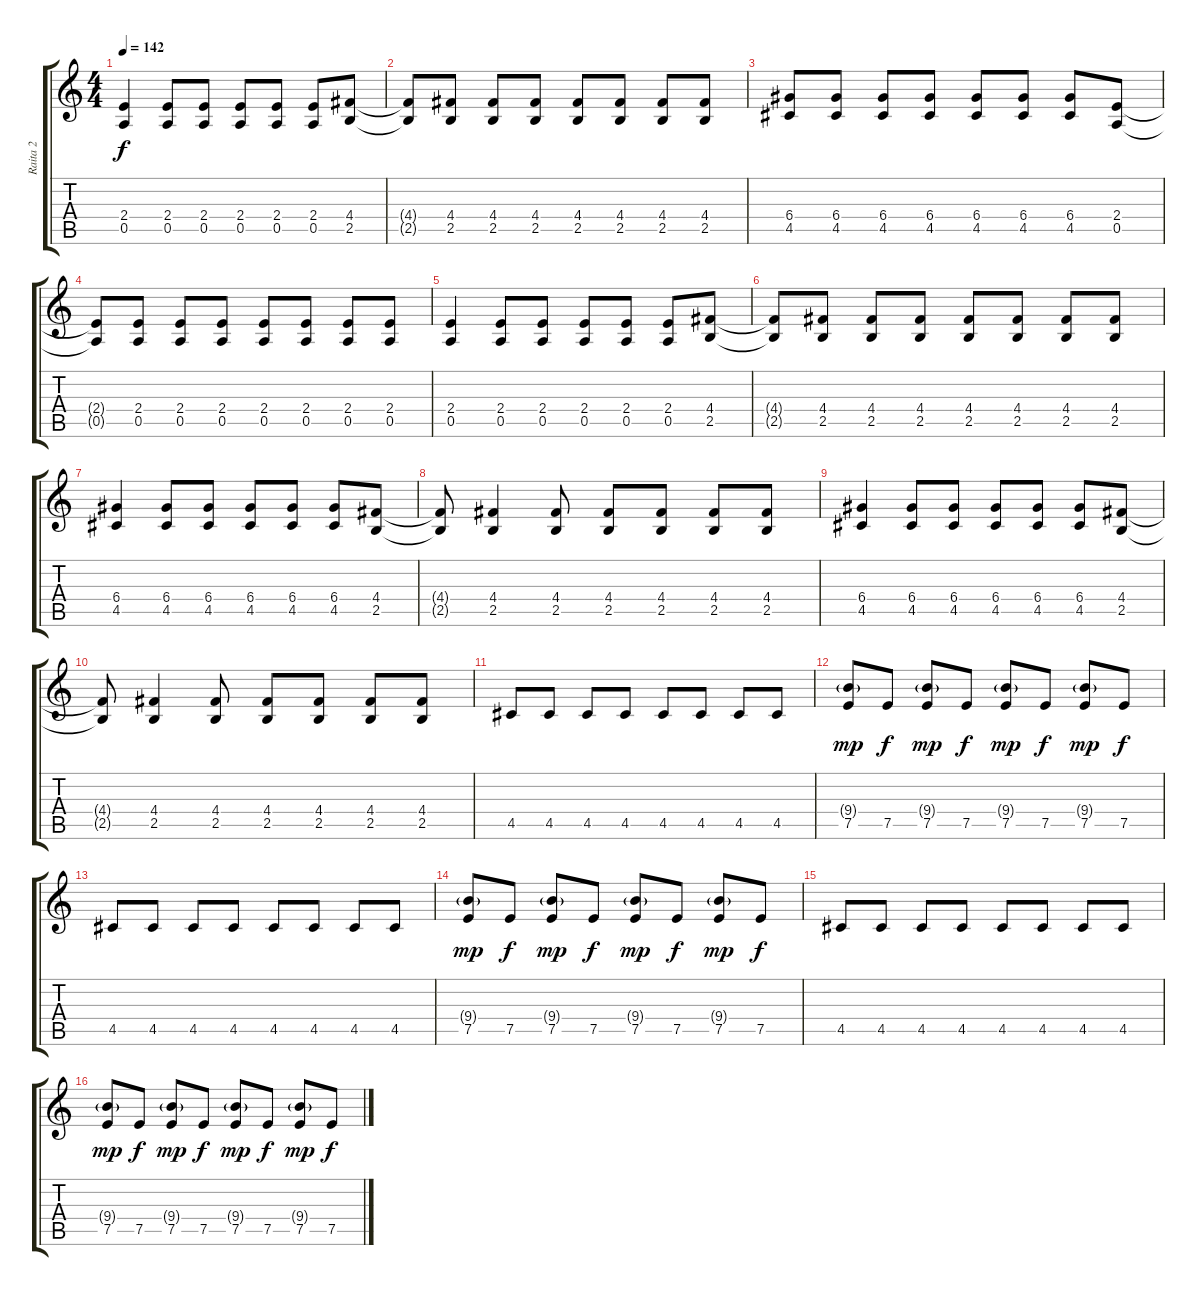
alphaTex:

\track ("Raita 2" "Raita 2") {instrument distortionguitar}
\staff {score tabs}
\tuning (E4 B3 G3 D3 A2 E2) {hide}
\ts (4 4)
\tempo 142
\clef g2
\ks c
(2.4 0.5).4{dy f} (2.4 0.5).8 (2.4 0.5).8 (2.4 0.5).8 (2.4 0.5).8 (2.4 0.5).8 (4.4 2.5).8 |
(4.4{t} 2.5{t}).8 (4.4 2.5).8 (4.4 2.5).8 (4.4 2.5).8 (4.4 2.5).8 (4.4 2.5).8 (4.4 2.5).8 (4.4 2.5).8 |
(6.4 4.5).8 (6.4 4.5).8 (6.4 4.5).8 (6.4 4.5).8 (6.4 4.5).8 (6.4 4.5).8 (6.4 4.5).8 (2.4 0.5).8 |
(2.4{t} 0.5{t}).8 (2.4 0.5).8 (2.4 0.5).8 (2.4 0.5).8 (2.4 0.5).8 (2.4 0.5).8 (2.4 0.5).8 (2.4 0.5).8 |
(2.4 0.5).4 (2.4 0.5).8 (2.4 0.5).8 (2.4 0.5).8 (2.4 0.5).8 (2.4 0.5).8 (4.4 2.5).8 |
(4.4{t} 2.5{t}).8 (4.4 2.5).8 (4.4 2.5).8 (4.4 2.5).8 (4.4 2.5).8 (4.4 2.5).8 (4.4 2.5).8 (4.4 2.5).8 |
(6.4 4.5).4 (6.4 4.5).8 (6.4 4.5).8 (6.4 4.5).8 (6.4 4.5).8 (6.4 4.5).8 (4.4 2.5).8 |
(4.4{t} 2.5{t}).8 (4.4 2.5).4 (4.4 2.5).8 (4.4 2.5).8 (4.4 2.5).8 (4.4 2.5).8 (4.4 2.5).8 |
(6.4 4.5).4 (6.4 4.5).8 (6.4 4.5).8 (6.4 4.5).8 (6.4 4.5).8 (6.4 4.5).8 (4.4 2.5).8 |
(4.4{t} 2.5{t}).8 (4.4 2.5).4 (4.4 2.5).8 (4.4 2.5).8 (4.4 2.5).8 (4.4 2.5).8 (4.4 2.5).8 |
4.5.8 4.5.8 4.5.8 4.5.8 4.5.8 4.5.8 4.5.8 4.5.8 |
(9.4{g} 7.5).8{dy mp} 7.5.8{dy f} (9.4{g} 7.5).8{dy mp} 7.5.8{dy f} (9.4{g} 7.5).8{dy mp} 7.5.8{dy f} (9.4{g} 7.5).8{dy mp} 7.5.8{dy f} |
4.5.8 4.5.8 4.5.8 4.5.8 4.5.8 4.5.8 4.5.8 4.5.8 |
(9.4{g} 7.5).8{dy mp} 7.5.8{dy f} (9.4{g} 7.5).8{dy mp} 7.5.8{dy f} (9.4{g} 7.5).8{dy mp} 7.5.8{dy f} (9.4{g} 7.5).8{dy mp} 7.5.8{dy f} |
4.5.8 4.5.8 4.5.8 4.5.8 4.5.8 4.5.8 4.5.8 4.5.8 |
(9.4{g} 7.5).8{dy mp} 7.5.8{dy f} (9.4{g} 7.5).8{dy mp} 7.5.8{dy f} (9.4{g} 7.5).8{dy mp} 7.5.8{dy f} (9.4{g} 7.5).8{dy mp} 7.5.8{dy f}
